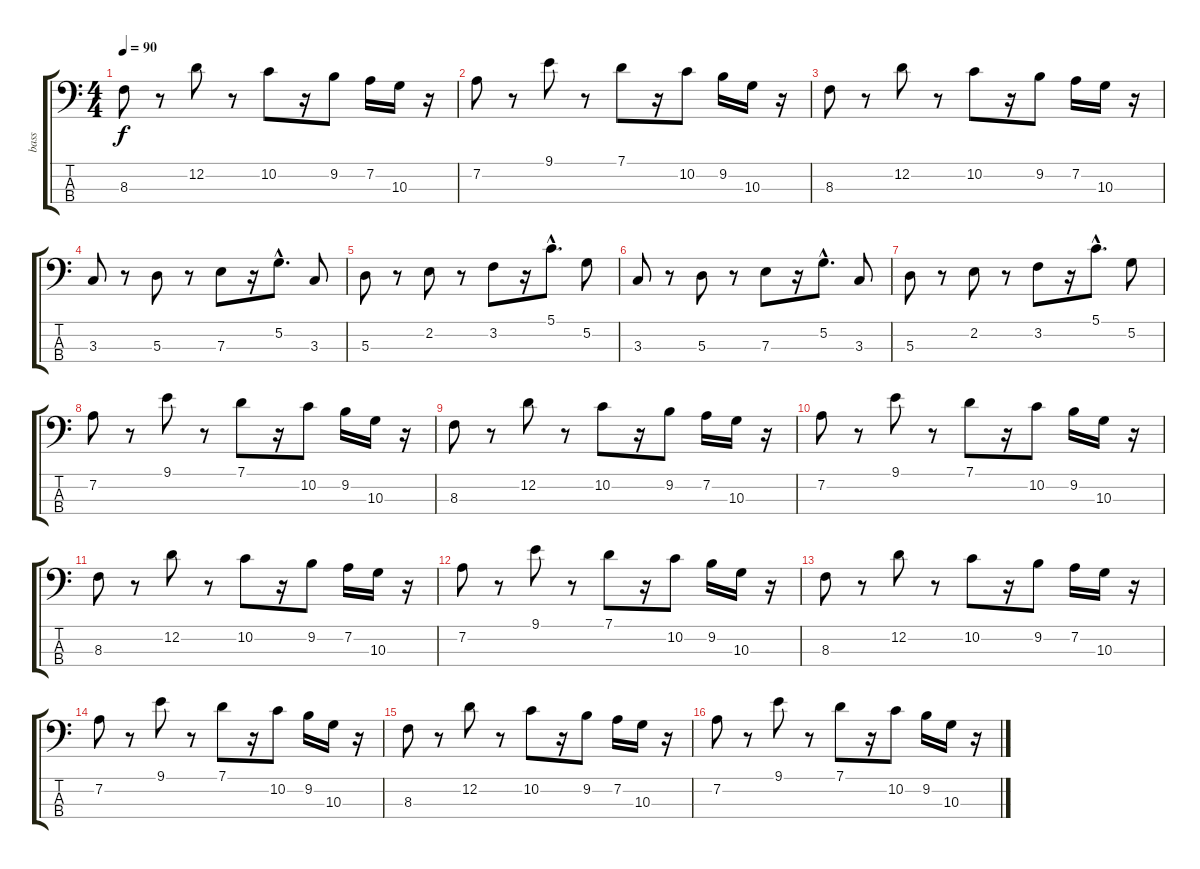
\track ("bass" "bass") {instrument acousticbass}
\staff {score tabs}
\tuning (G2 D2 A1 E1) {hide}
\ts (4 4)
\tempo 90
\clef f4
\ks c
8.3.8{dy f} r.8 12.2.8 r.8 10.2.8 r.16 9.2.8 7.2.16 10.3.16 r.16 |
7.2.8 r.8 9.1.8 r.8 7.1.8 r.16 10.2.8 9.2.16 10.3.16 r.16 |
8.3.8 r.8 12.2.8 r.8 10.2.8 r.16 9.2.8 7.2.16 10.3.16 r.16 |
3.3.8 r.8 5.3.8 r.8 7.3.8 r.16 5.2{hac}.8{d} 3.3.8 |
5.3.8 r.8 2.2.8 r.8 3.2.8 r.16 5.1{hac}.8{d} 5.2.8 |
3.3.8 r.8 5.3.8 r.8 7.3.8 r.16 5.2{hac}.8{d} 3.3.8 |
5.3.8 r.8 2.2.8 r.8 3.2.8 r.16 5.1{hac}.8{d} 5.2.8 |
7.2.8 r.8 9.1.8 r.8 7.1.8 r.16 10.2.8 9.2.16 10.3.16 r.16 |
8.3.8 r.8 12.2.8 r.8 10.2.8 r.16 9.2.8 7.2.16 10.3.16 r.16 |
7.2.8 r.8 9.1.8 r.8 7.1.8 r.16 10.2.8 9.2.16 10.3.16 r.16 |
8.3.8 r.8 12.2.8 r.8 10.2.8 r.16 9.2.8 7.2.16 10.3.16 r.16 |
7.2.8 r.8 9.1.8 r.8 7.1.8 r.16 10.2.8 9.2.16 10.3.16 r.16 |
8.3.8 r.8 12.2.8 r.8 10.2.8 r.16 9.2.8 7.2.16 10.3.16 r.16 |
7.2.8 r.8 9.1.8 r.8 7.1.8 r.16 10.2.8 9.2.16 10.3.16 r.16 |
8.3.8 r.8 12.2.8 r.8 10.2.8 r.16 9.2.8 7.2.16 10.3.16 r.16 |
7.2.8 r.8 9.1.8 r.8 7.1.8 r.16 10.2.8 9.2.16 10.3.16 r.16
